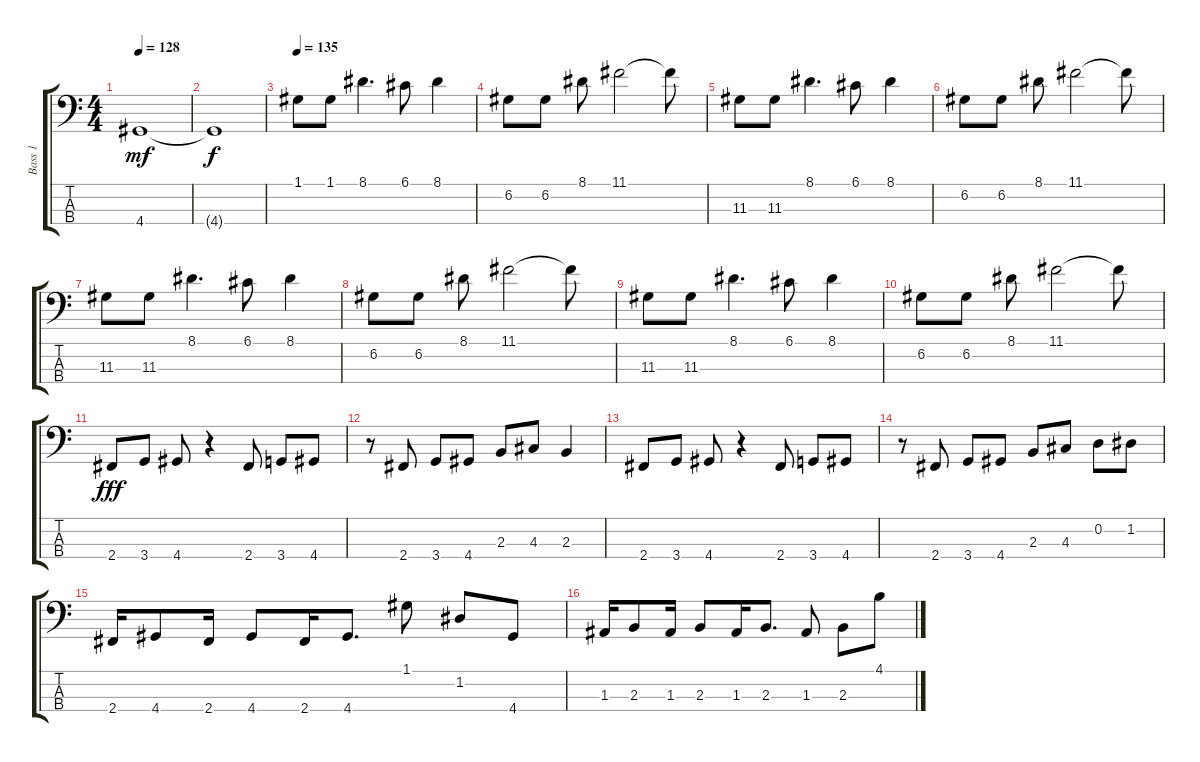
\track ("Bass 1" "Bass 1") {instrument electricbasspick}
\staff {score tabs}
\tuning (G2 D2 A1 E1) {hide}
\ts (4 4)
\tempo 128
\clef f4
\ks c
4.4.1{dy mf} |
4.4{t}.1{dy f} |
\tempo 135
1.1.8 1.1.8 8.1.4{d} 6.1.8 8.1.4 |
6.2.8 6.2.8 8.1.8 11.1.2 11.1{t}.8 |
11.3.8 11.3.8 8.1.4{d} 6.1.8 8.1.4 |
6.2.8 6.2.8 8.1.8 11.1.2 11.1{t}.8 |
11.3.8 11.3.8 8.1.4{d} 6.1.8 8.1.4 |
6.2.8 6.2.8 8.1.8 11.1.2 11.1{t}.8 |
11.3.8 11.3.8 8.1.4{d} 6.1.8 8.1.4 |
6.2.8 6.2.8 8.1.8 11.1.2 11.1{t}.8 |
2.4.8{dy fff} 3.4.8 4.4.8 r.4 2.4.8 3.4.8 4.4.8 |
r.8 2.4.8 3.4.8 4.4.8 2.3.8 4.3.8 2.3.4 |
2.4.8 3.4.8 4.4.8 r.4 2.4.8 3.4.8 4.4.8 |
r.8 2.4.8 3.4.8 4.4.8 2.3.8 4.3.8 0.2.8 1.2.8 |
2.4.16 4.4.8 2.4.16 4.4.8 2.4.16 4.4.8{d} 1.1.8 1.2.8 4.4.8 |
1.3.16 2.3.8 1.3.16 2.3.8 1.3.16 2.3.8{d} 1.3.8 2.3.8 4.1.8
